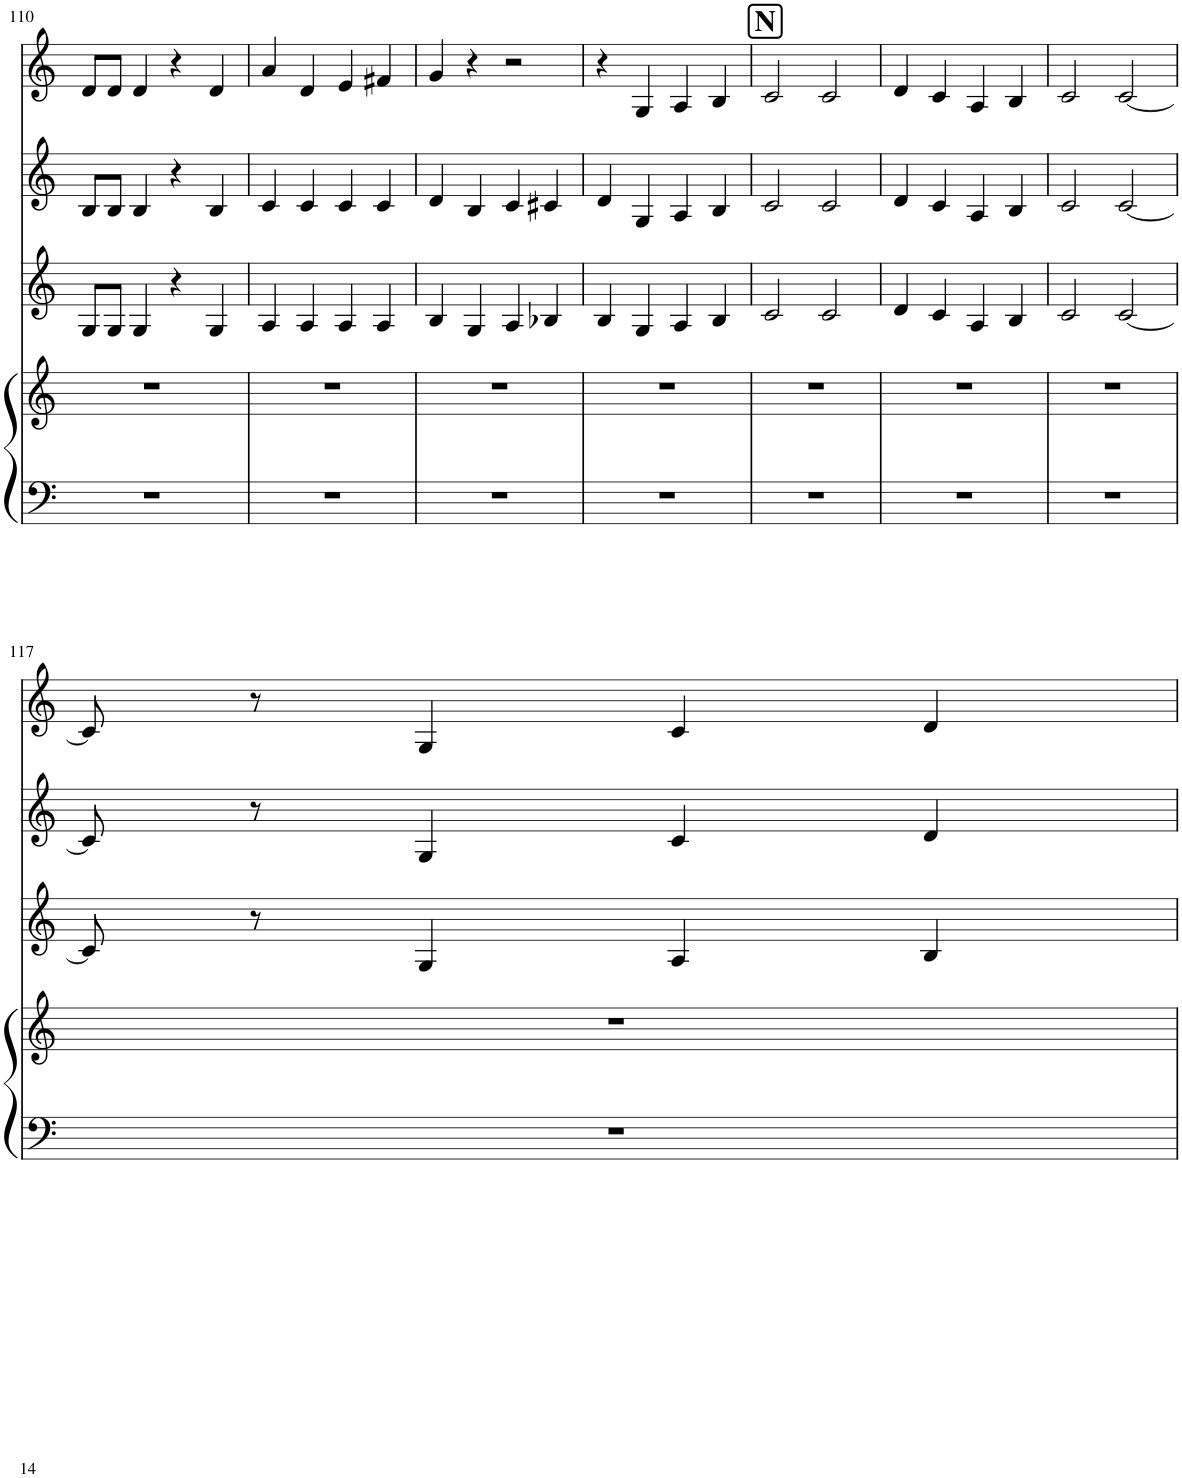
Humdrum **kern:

**kern	**kern	**kern	**kern	**kern
*part4	*part4	*part3	*part2	*part1
*staff5	*staff4	*staff3	*staff2	*staff1
*I"Piano	*	*I"Piano	*I"Piano	*I"Piano
*I'Pno	*	*I'Pno	*I'Pno	*I'Pno
!!LO:PB:g=z
*clefF4	*clefG2	*clefG2	*clefG2	*clefG2
*k[]	*k[]	*k[]	*k[]	*k[]
*M4/4	*M4/4	*M4/4	*M4/4	*M4/4
*met(c|)	*met(c|)	*met(c|)	*met(c|)	*met(c|)
=110	=110	=110	=110	=110
1r	1r	8G/L	8B/L	8d/L
.	.	8G/J	8B/J	8d/J
.	.	4G/	4B/	4d/
.	.	4r	4r	4r
.	.	4G/	4B/	4d/
=111	=111	=111	=111	=111
1r	1r	4A/	4c/	4a/
.	.	4A/	4c/	4d/
.	.	4A/	4c/	4e/
.	.	4A/	4c/	4f#X/
=112	=112	=112	=112	=112
1r	1r	4B/	4d/	4g/
.	.	4G/	4B/	4r
.	.	4A/	4c/	2r
.	.	4B-X/	4c#X/	.
=113	=113	=113	=113	=113
1r	1r	4B/	4d/	4r
.	.	4G/	4G/	4G/
.	.	4A/	4A/	4A/
.	.	4B/	4B/	4B/
=114	=114	=114	=114	=114
!	!	!	!	!LO:TX:a:B:t=N
1r	1r	2c/	2c/	2c/
.	.	2c/	2c/	2c/
=115	=115	=115	=115	=115
1r	1r	4d/	4d/	4d/
.	.	4c/	4c/	4c/
.	.	4A/	4A/	4A/
.	.	4B/	4B/	4B/
=116	=116	=116	=116	=116
1r	1r	2c/	2c/	2c/
.	.	[2c/	[2c/	[2c/
!!LO:LB:g=z
=117	=117	=117	=117	=117
1r	1r	8c/]	8c/]	8c/]
.	.	8r	8r	8r
.	.	4G/	4G/	4G/
.	.	4A/	4c/	4c/
.	.	4B/	4d/	4d/
=	=	=	=	=
*-	*-	*-	*-	*-
